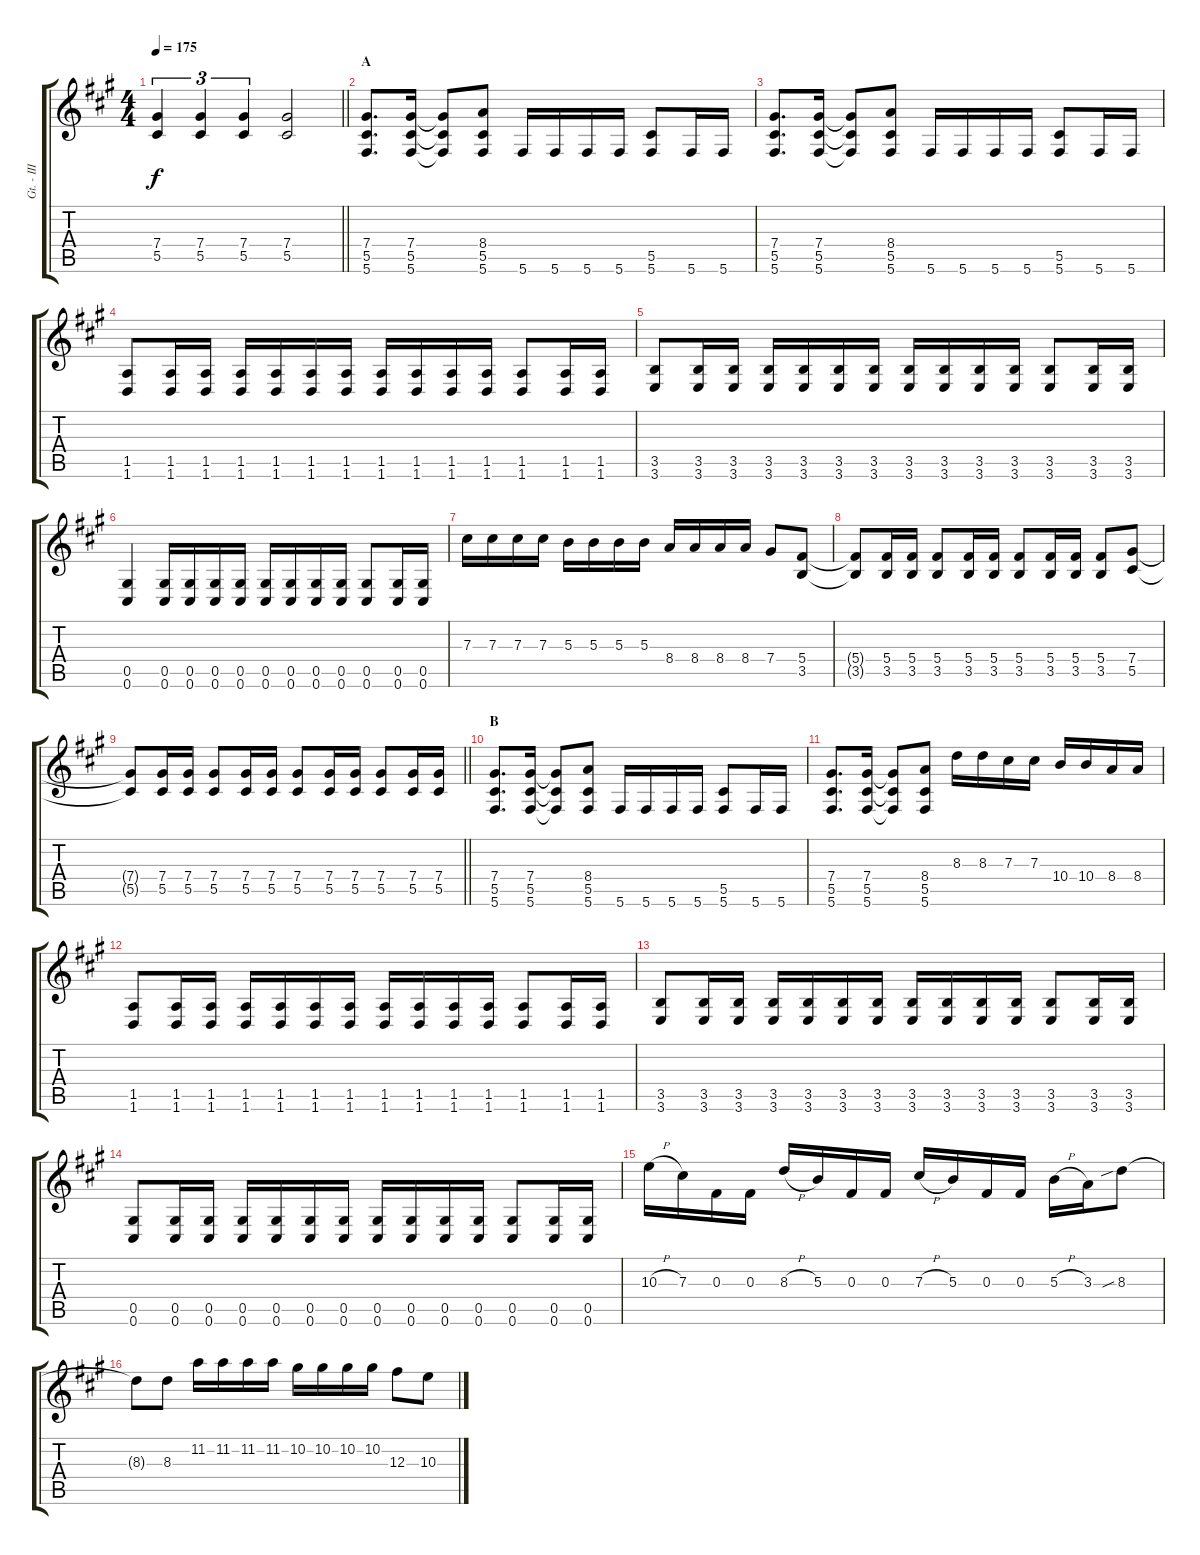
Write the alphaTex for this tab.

\track ("Gt. - III" "Gt. - III") {instrument distortionguitar}
\staff {score tabs}
\tuning (Eb4 Bb3 Gb3 Db3 Ab2 Db2) {hide}
\ts (4 4)
\tempo 175
\clef g2
\barLineRight lightlight
\ks f#minor
(7.4 5.5).4{tu (3 2) dy f} (7.4 5.5).4{tu (3 2)} (7.4 5.5).4{tu (3 2)} (7.4 5.5).2 |
\section ("" "A")
(7.4 5.5 5.6).8{d} (7.4 5.5 5.6).16 (7.4{t} 5.5{t} 5.6{t}).8 (8.4 5.5 5.6).8 5.6.16 5.6.16 5.6.16 5.6.16 (5.5 5.6).8 5.6.16 5.6.16 |
(7.4 5.5 5.6).8{d} (7.4 5.5 5.6).16 (7.4{t} 5.5{t} 5.6{t}).8 (8.4 5.5 5.6).8 5.6.16 5.6.16 5.6.16 5.6.16 (5.5 5.6).8 5.6.16 5.6.16 |
(1.5 1.6).8 (1.5 1.6).16 (1.5 1.6).16 (1.5 1.6).16 (1.5 1.6).16 (1.5 1.6).16 (1.5 1.6).16 (1.5 1.6).16 (1.5 1.6).16 (1.5 1.6).16 (1.5 1.6).16 (1.5 1.6).8 (1.5 1.6).16 (1.5 1.6).16 |
(3.5 3.6).8 (3.5 3.6).16 (3.5 3.6).16 (3.5 3.6).16 (3.5 3.6).16 (3.5 3.6).16 (3.5 3.6).16 (3.5 3.6).16 (3.5 3.6).16 (3.5 3.6).16 (3.5 3.6).16 (3.5 3.6).8 (3.5 3.6).16 (3.5 3.6).16 |
(0.5 0.6).4 (0.5 0.6).16 (0.5 0.6).16 (0.5 0.6).16 (0.5 0.6).16 (0.5 0.6).16 (0.5 0.6).16 (0.5 0.6).16 (0.5 0.6).16 (0.5 0.6).8 (0.5 0.6).16 (0.5 0.6).16 |
7.3.16 7.3.16 7.3.16 7.3.16 5.3.16 5.3.16 5.3.16 5.3.16 8.4.16 8.4.16 8.4.16 8.4.16 7.4.8 (5.4 3.5).8 |
(5.4{t} 3.5{t}).8 (5.4 3.5).16 (5.4 3.5).16 (5.4 3.5).8 (5.4 3.5).16 (5.4 3.5).16 (5.4 3.5).8 (5.4 3.5).16 (5.4 3.5).16 (5.4 3.5).8 (7.4 5.5).8 |
\barLineRight lightlight
(7.4{t} 5.5{t}).8 (7.4 5.5).16 (7.4 5.5).16 (7.4 5.5).8 (7.4 5.5).16 (7.4 5.5).16 (7.4 5.5).8 (7.4 5.5).16 (7.4 5.5).16 (7.4 5.5).8 (7.4 5.5).16 (7.4 5.5).16 |
\section ("" "B")
(7.4 5.5 5.6).8{d} (7.4 5.5 5.6).16 (7.4{t} 5.5{t} 5.6{t}).8 (8.4 5.5 5.6).8 5.6.16 5.6.16 5.6.16 5.6.16 (5.5 5.6).8 5.6.16 5.6.16 |
(7.4 5.5 5.6).8{d} (7.4 5.5 5.6).16 (7.4{t} 5.5{t} 5.6{t}).8 (8.4 5.5 5.6).8 8.3.16 8.3.16 7.3.16 7.3.16 10.4.16 10.4.16 8.4.16 8.4.16 |
(1.5 1.6).8 (1.5 1.6).16 (1.5 1.6).16 (1.5 1.6).16 (1.5 1.6).16 (1.5 1.6).16 (1.5 1.6).16 (1.5 1.6).16 (1.5 1.6).16 (1.5 1.6).16 (1.5 1.6).16 (1.5 1.6).8 (1.5 1.6).16 (1.5 1.6).16 |
(3.5 3.6).8 (3.5 3.6).16 (3.5 3.6).16 (3.5 3.6).16 (3.5 3.6).16 (3.5 3.6).16 (3.5 3.6).16 (3.5 3.6).16 (3.5 3.6).16 (3.5 3.6).16 (3.5 3.6).16 (3.5 3.6).8 (3.5 3.6).16 (3.5 3.6).16 |
(0.5 0.6).8 (0.5 0.6).16 (0.5 0.6).16 (0.5 0.6).16 (0.5 0.6).16 (0.5 0.6).16 (0.5 0.6).16 (0.5 0.6).16 (0.5 0.6).16 (0.5 0.6).16 (0.5 0.6).16 (0.5 0.6).8 (0.5 0.6).16 (0.5 0.6).16 |
10.3{h}.16 7.3.16 0.3.16 0.3.16 8.3{h}.16 5.3.16 0.3.16 0.3.16 7.3{h}.16 5.3.16 0.3.16 0.3.16 5.3{h}.16 3.3.16 8.3{sib}.8 |
8.3{t}.8 8.3.8 11.2.16 11.2.16 11.2.16 11.2.16 10.2.16 10.2.16 10.2.16 10.2.16 12.3.8 10.3.8
